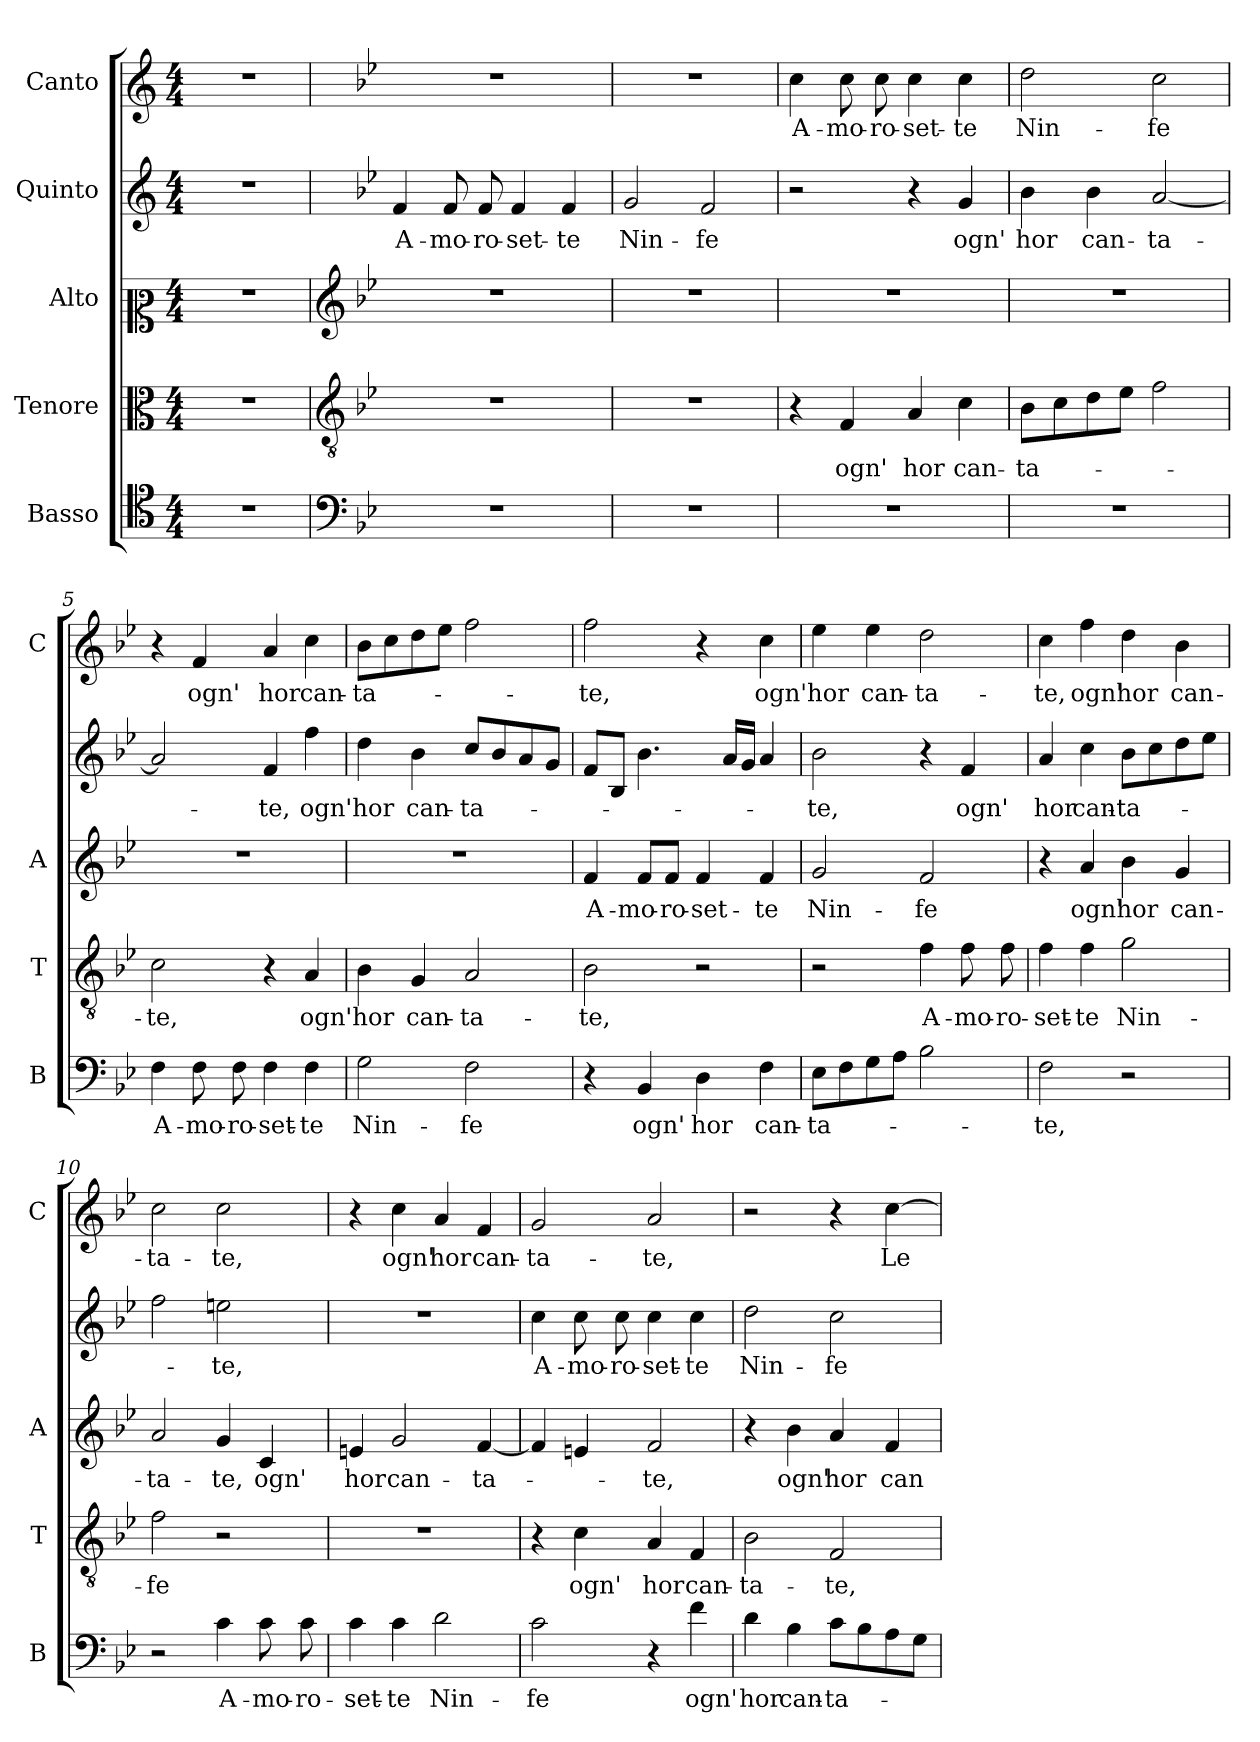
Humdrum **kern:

**kern	**text	**kern	**text	**kern	**text	**kern	**text	**kern	**text
*part5	*part5	*part4	*part4	*part3	*part3	*part2	*part2	*part1	*part1
*staff5	*staff5	*staff4	*staff4	*staff3	*staff3	*staff2	*staff2	*staff1	*staff1
*I"Basso	*	*I"Tenore	*	*I"Alto	*	*I"Quinto	*	*I"Canto	*
*I'B	*	*I'T	*	*I'A	*	*	*	*I'C	*
*clefC4	*	*clefC3	*	*clefC2	*	*clefG2	*	*clefG2	*
*k[]	*	*k[]	*	*k[]	*	*k[]	*	*k[]	*
*C:	*	*C:	*	*C:	*	*C:	*	*C:	*
*M4/4	*	*M4/4	*	*M4/4	*	*M4/4	*	*M4/4	*
=	=	=	=	=	=	=	=	=	=
1r	.	1r	.	1r	.	1r	.	1r	.
=1	=1	=1	=1	=1	=1	=1	=1	=1	=1
*clefF4	*	*clefGv2	*	*clefG2	*	*	*	*	*
*k[b-e-]	*	*k[b-e-]	*	*k[b-e-]	*	*k[b-e-]	*	*k[b-e-]	*
*B-:	*	*B-:	*	*B-:	*	*B-:	*	*B-:	*
!	!	!	!	!	!	!	!LO:LY:b	!	!
1r	.	1r	.	1r	.	4f/	A-	1r	.
!	!	!	!	!	!	!	!LO:LY:b	!	!
.	.	.	.	.	.	8f/	-mo-	.	.
!	!	!	!	!	!	!	!LO:LY:b	!	!
.	.	.	.	.	.	8f/	-ro-	.	.
!	!	!	!	!	!	!	!LO:LY:b	!	!
.	.	.	.	.	.	4f/	-set-	.	.
!	!	!	!	!	!	!	!LO:LY:b	!	!
.	.	.	.	.	.	4f/	-te	.	.
=2	=2	=2	=2	=2	=2	=2	=2	=2	=2
!	!	!	!	!	!	!	!LO:LY:b	!	!
1r	.	1r	.	1r	.	2g/	Nin-	1r	.
!	!	!	!	!	!	!	!LO:LY:b	!	!
.	.	.	.	.	.	2f/	-fe	.	.
=3	=3	=3	=3	=3	=3	=3	=3	=3	=3
!	!	!	!	!	!	!	!	!	!LO:LY:b
1r	.	4r	.	1r	.	2r	.	4cc\	A-
!	!	!	!LO:LY:b	!	!	!	!	!	!LO:LY:b
.	.	4F/	ogn'	.	.	.	.	8cc\	-mo-
!	!	!	!	!	!	!	!	!	!LO:LY:b
.	.	.	.	.	.	.	.	8cc\	-ro-
!	!	!	!LO:LY:b	!	!	!	!	!	!LO:LY:b
.	.	4A/	hor	.	.	4r	.	4cc\	-set-
!	!	!	!LO:LY:b	!	!	!	!LO:LY:b	!	!LO:LY:b
.	.	4c\	can-	.	.	4g/	ogn'	4cc\	-te
=4	=4	=4	=4	=4	=4	=4	=4	=4	=4
!	!	!	!LO:LY:b	!	!	!	!LO:LY:b	!	!LO:LY:b
1r	.	8B-\L	-ta-	1r	.	4b-\	hor	2dd\	Nin-
.	.	8c\	.	.	.	.	.	.	.
!	!	!	!	!	!	!	!LO:LY:b	!	!
.	.	8d\	.	.	.	4b-\	can-	.	.
.	.	8e-\J	.	.	.	.	.	.	.
!	!	!	!	!	!	!	!LO:LY:b	!	!LO:LY:b
.	.	2f\	.	.	.	[2a/	-ta-	2cc\	-fe
=5	=5	=5	=5	=5	=5	=5	=5	=5	=5
!	!LO:LY:b	!	!LO:LY:b	!	!	!	!	!	!
4F\	A-	2c\	-te,	1r	.	2a/]	.	4r	.
!	!LO:LY:b	!	!	!	!	!	!	!	!LO:LY:b
8F\	-mo-	.	.	.	.	.	.	4f/	ogn'
!	!LO:LY:b	!	!	!	!	!	!	!	!
8F\	-ro-	.	.	.	.	.	.	.	.
!	!LO:LY:b	!	!	!	!	!	!LO:LY:b	!	!LO:LY:b
4F\	-set-	4r	.	.	.	4f/	-te,	4a/	hor
!	!LO:LY:b	!	!LO:LY:b	!	!	!	!LO:LY:b	!	!LO:LY:b
4F\	-te	4A/	ogn'	.	.	4ff\	ogn'	4cc\	can-
!!LO:LB:g=z
=6	=6	=6	=6	=6	=6	=6	=6	=6	=6
!	!LO:LY:b	!	!LO:LY:b	!	!	!	!LO:LY:b	!	!LO:LY:b
2G\	Nin-	4B-\	hor	1r	.	4dd\	hor	8b-\L	-ta-
.	.	.	.	.	.	.	.	8cc\	.
!	!	!	!LO:LY:b	!	!	!	!LO:LY:b	!	!
.	.	4G/	can-	.	.	4b-\	can-	8dd\	.
.	.	.	.	.	.	.	.	8ee-\J	.
!	!LO:LY:b	!	!LO:LY:b	!	!	!	!LO:LY:b	!	!
2F\	-fe	2A/	-ta-	.	.	8cc/L	-ta-	2ff\	.
.	.	.	.	.	.	8b-/	.	.	.
.	.	.	.	.	.	8a/	.	.	.
.	.	.	.	.	.	8g/J	.	.	.
=7	=7	=7	=7	=7	=7	=7	=7	=7	=7
!	!	!	!LO:LY:b	!	!LO:LY:b	!	!	!	!LO:LY:b
4r	.	2B-\	-te,	4f/	A-	8f/L	.	2ff\	-te,
.	.	.	.	.	.	8B-/J	.	.	.
!	!LO:LY:b	!	!	!	!LO:LY:b	!	!	!	!
4BB-/	ogn'	.	.	8f/L	-mo-	4.b-\	.	.	.
!	!	!	!	!	!LO:LY:b	!	!	!	!
.	.	.	.	8f/J	-ro-	.	.	.	.
!	!LO:LY:b	!	!	!	!LO:LY:b	!	!	!	!
4D\	hor	2r	.	4f/	-set-	.	.	4r	.
.	.	.	.	.	.	16a/LL	.	.	.
.	.	.	.	.	.	16g/JJ	.	.	.
!	!LO:LY:b	!	!	!	!LO:LY:b	!	!	!	!LO:LY:b
4F\	can-	.	.	4f/	-te	4a/	.	4cc\	ogn'
=8	=8	=8	=8	=8	=8	=8	=8	=8	=8
!	!LO:LY:b	!	!	!	!LO:LY:b	!	!LO:LY:b	!	!LO:LY:b
8E-\L	-ta-	2r	.	2g/	Nin-	2b-\	-te,	4ee-\	hor
8F\	.	.	.	.	.	.	.	.	.
!	!	!	!	!	!	!	!	!	!LO:LY:b
8G\	.	.	.	.	.	.	.	4ee-\	can-
8A\J	.	.	.	.	.	.	.	.	.
!	!	!	!LO:LY:b	!	!LO:LY:b	!	!	!	!LO:LY:b
2B-\	.	4f\	A-	2f/	-fe	4r	.	2dd\	-ta-
!	!	!	!LO:LY:b	!	!	!	!LO:LY:b	!	!
.	.	8f\	-mo-	.	.	4f/	ogn'	.	.
!	!	!	!LO:LY:b	!	!	!	!	!	!
.	.	8f\	-ro-	.	.	.	.	.	.
=9	=9	=9	=9	=9	=9	=9	=9	=9	=9
!	!LO:LY:b	!	!LO:LY:b	!	!	!	!LO:LY:b	!	!LO:LY:b
2F\	-te,	4f\	-set-	4r	.	4a/	hor	4cc\	-te,
!	!	!	!LO:LY:b	!	!LO:LY:b	!	!LO:LY:b	!	!LO:LY:b
.	.	4f\	-te	4a/	ogn'	4cc\	can-	4ff\	ogn'
!	!	!	!LO:LY:b	!	!LO:LY:b	!	!LO:LY:b	!	!LO:LY:b
2r	.	2g\	Nin-	4b-\	hor	8b-\L	-ta-	4dd\	hor
.	.	.	.	.	.	8cc\	.	.	.
!	!	!	!	!	!LO:LY:b	!	!	!	!LO:LY:b
.	.	.	.	4g/	can-	8dd\	.	4b-\	can-
.	.	.	.	.	.	8ee-\J	.	.	.
=10	=10	=10	=10	=10	=10	=10	=10	=10	=10
!	!	!	!LO:LY:b	!	!LO:LY:b	!	!	!	!LO:LY:b
2r	.	2f\	-fe	2a/	-ta-	2ff\	.	2cc\	-ta-
!	!LO:LY:b	!	!	!	!LO:LY:b	!	!LO:LY:b	!	!LO:LY:b
4c\	A-	2r	.	4g/	-te,	2een\	-te,	2cc\	-te,
!	!LO:LY:b	!	!	!	!LO:LY:b	!	!	!	!
8c\	-mo-	.	.	4c/	ogn'	.	.	.	.
!	!LO:LY:b	!	!	!	!	!	!	!	!
8c\	-ro-	.	.	.	.	.	.	.	.
=11	=11	=11	=11	=11	=11	=11	=11	=11	=11
!	!LO:LY:b	!	!	!	!LO:LY:b	!	!	!	!
4c\	-set-	1r	.	4en/	hor	1r	.	4r	.
!	!LO:LY:b	!	!	!	!LO:LY:b	!	!	!	!LO:LY:b
4c\	-te	.	.	2g/	can-	.	.	4cc\	ogn'
!	!LO:LY:b	!	!	!	!	!	!	!	!LO:LY:b
2d\	Nin-	.	.	.	.	.	.	4a/	hor
!	!	!	!	!	!LO:LY:b	!	!	!	!LO:LY:b
.	.	.	.	[4f/	-ta-	.	.	4f/	can-
!!LO:PB:g=z
=12	=12	=12	=12	=12	=12	=12	=12	=12	=12
!	!LO:LY:b	!	!	!	!	!	!LO:LY:b	!	!LO:LY:b
2c\	-fe	4r	.	4f/]	.	4cc\	A-	2g/	-ta-
!	!	!	!LO:LY:b	!	!	!	!LO:LY:b	!	!
.	.	4c\	ogn'	4en/	.	8cc\	-mo-	.	.
!	!	!	!	!	!	!	!LO:LY:b	!	!
.	.	.	.	.	.	8cc\	-ro-	.	.
!	!	!	!LO:LY:b	!	!LO:LY:b	!	!LO:LY:b	!	!LO:LY:b
4r	.	4A/	hor	2f/	-te,	4cc\	-set-	2a/	-te,
!	!LO:LY:b	!	!LO:LY:b	!	!	!	!LO:LY:b	!	!
4f\	ogn'	4F/	can-	.	.	4cc\	-te	.	.
=13	=13	=13	=13	=13	=13	=13	=13	=13	=13
!	!LO:LY:b	!	!LO:LY:b	!	!	!	!LO:LY:b	!	!
4d\	hor	2B-\	-ta-	4r	.	2dd\	Nin-	2r	.
!	!LO:LY:b	!	!	!	!LO:LY:b	!	!	!	!
4B-\	can-	.	.	4b-\	ogn'	.	.	.	.
!	!LO:LY:b	!	!LO:LY:b	!	!LO:LY:b	!	!LO:LY:b	!	!
8c\L	-ta-	2F/	-te,	4a/	hor	2cc\	-fe	4r	.
8B-\	.	.	.	.	.	.	.	.	.
!	!	!	!	!	!LO:LY:b	!	!	!	!LO:LY:b
8A\	.	.	.	4f/	can-	.	.	[4cc\	Le
8G\J	.	.	.	.	.	.	.	.	.
=	=	=	=	=	=	=	=	=	=
*-	*-	*-	*-	*-	*-	*-	*-	*-	*-
